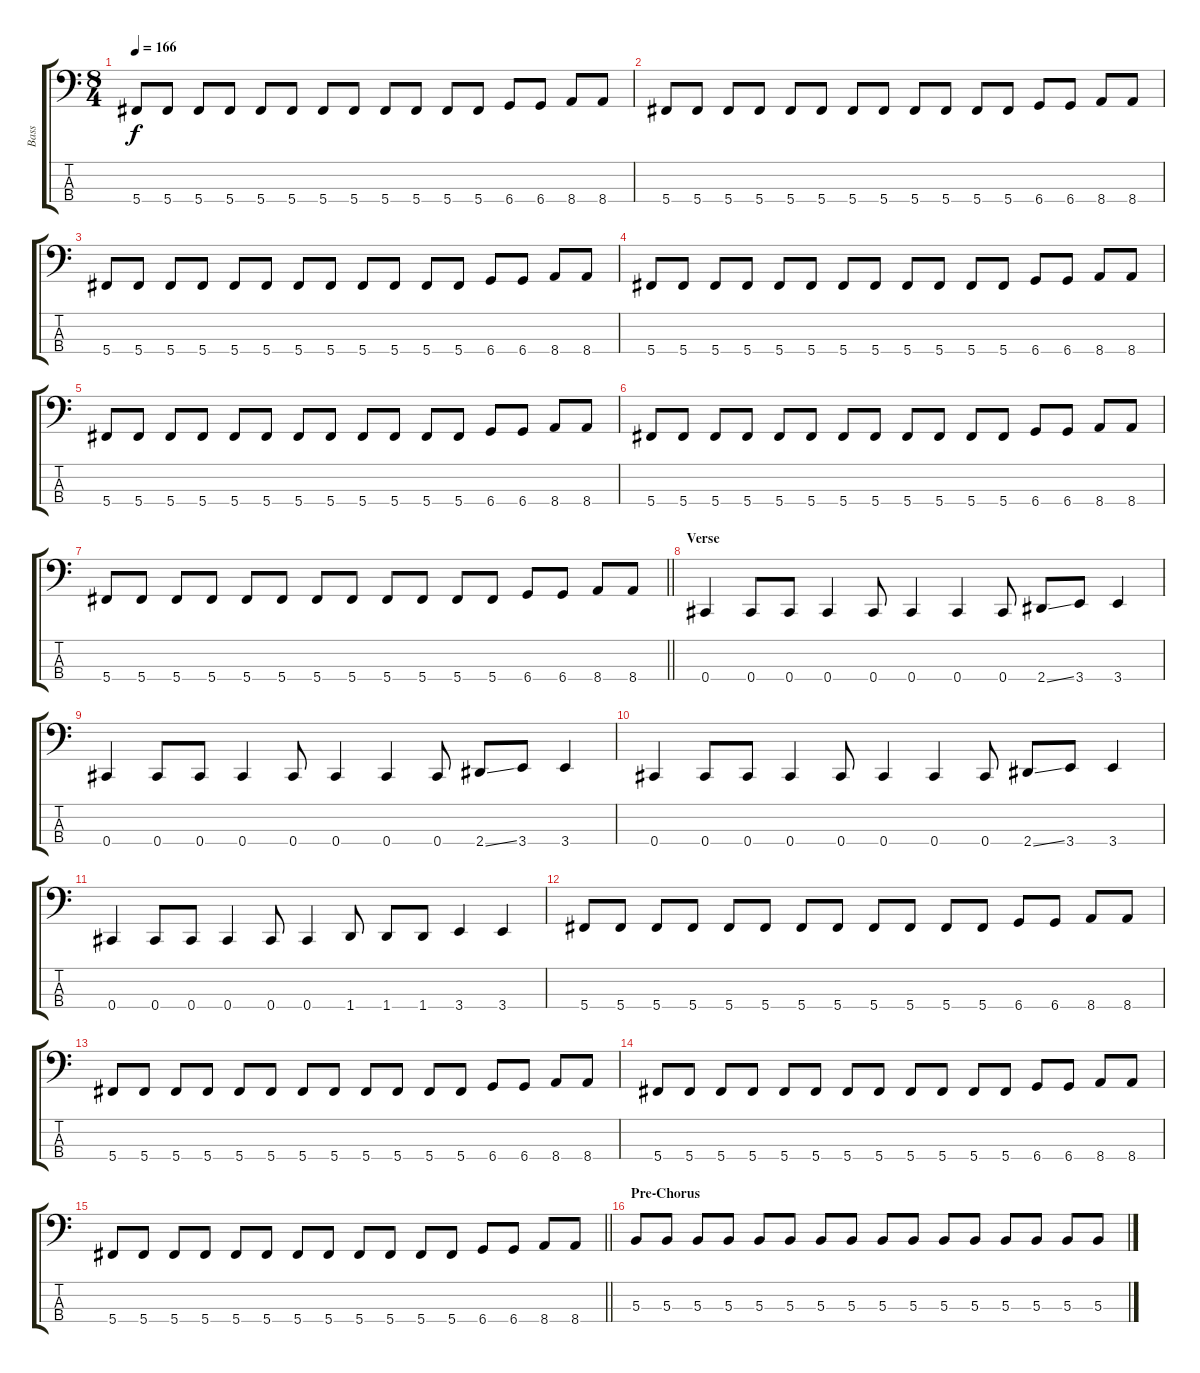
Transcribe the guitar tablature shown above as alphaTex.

\track ("Bass" "Bass") {instrument electricbassfinger}
\staff {score tabs}
\tuning (E2 B1 Gb1 Db1) {hide}
\ts (8 4)
\tempo 166
\clef f4
\ks c
5.4.8{dy f} 5.4.8 5.4.8 5.4.8 5.4.8 5.4.8 5.4.8 5.4.8 5.4.8 5.4.8 5.4.8 5.4.8 6.4.8 6.4.8 8.4.8 8.4.8 |
5.4.8 5.4.8 5.4.8 5.4.8 5.4.8 5.4.8 5.4.8 5.4.8 5.4.8 5.4.8 5.4.8 5.4.8 6.4.8 6.4.8 8.4.8 8.4.8 |
5.4.8 5.4.8 5.4.8 5.4.8 5.4.8 5.4.8 5.4.8 5.4.8 5.4.8 5.4.8 5.4.8 5.4.8 6.4.8 6.4.8 8.4.8 8.4.8 |
5.4.8 5.4.8 5.4.8 5.4.8 5.4.8 5.4.8 5.4.8 5.4.8 5.4.8 5.4.8 5.4.8 5.4.8 6.4.8 6.4.8 8.4.8 8.4.8 |
5.4.8 5.4.8 5.4.8 5.4.8 5.4.8 5.4.8 5.4.8 5.4.8 5.4.8 5.4.8 5.4.8 5.4.8 6.4.8 6.4.8 8.4.8 8.4.8 |
5.4.8 5.4.8 5.4.8 5.4.8 5.4.8 5.4.8 5.4.8 5.4.8 5.4.8 5.4.8 5.4.8 5.4.8 6.4.8 6.4.8 8.4.8 8.4.8 |
\barLineRight lightlight
5.4.8 5.4.8 5.4.8 5.4.8 5.4.8 5.4.8 5.4.8 5.4.8 5.4.8 5.4.8 5.4.8 5.4.8 6.4.8 6.4.8 8.4.8 8.4.8 |
\section ("" "Verse")
0.4.4 0.4.8 0.4.8 0.4.4 0.4.8 0.4.4 0.4.4 0.4.8 2.4{ss}.8 3.4.8 3.4.4 |
0.4.4 0.4.8 0.4.8 0.4.4 0.4.8 0.4.4 0.4.4 0.4.8 2.4{ss}.8 3.4.8 3.4.4 |
0.4.4 0.4.8 0.4.8 0.4.4 0.4.8 0.4.4 0.4.4 0.4.8 2.4{ss}.8 3.4.8 3.4.4 |
0.4.4 0.4.8 0.4.8 0.4.4 0.4.8 0.4.4 1.4.8 1.4.8 1.4.8 3.4.4 3.4.4 |
5.4.8 5.4.8 5.4.8 5.4.8 5.4.8 5.4.8 5.4.8 5.4.8 5.4.8 5.4.8 5.4.8 5.4.8 6.4.8 6.4.8 8.4.8 8.4.8 |
5.4.8 5.4.8 5.4.8 5.4.8 5.4.8 5.4.8 5.4.8 5.4.8 5.4.8 5.4.8 5.4.8 5.4.8 6.4.8 6.4.8 8.4.8 8.4.8 |
5.4.8 5.4.8 5.4.8 5.4.8 5.4.8 5.4.8 5.4.8 5.4.8 5.4.8 5.4.8 5.4.8 5.4.8 6.4.8 6.4.8 8.4.8 8.4.8 |
\barLineRight lightlight
5.4.8 5.4.8 5.4.8 5.4.8 5.4.8 5.4.8 5.4.8 5.4.8 5.4.8 5.4.8 5.4.8 5.4.8 6.4.8 6.4.8 8.4.8 8.4.8 |
\section ("" "Pre-Chorus")
5.3.8 5.3.8 5.3.8 5.3.8 5.3.8 5.3.8 5.3.8 5.3.8 5.3.8 5.3.8 5.3.8 5.3.8 5.3.8 5.3.8 5.3.8 5.3.8
